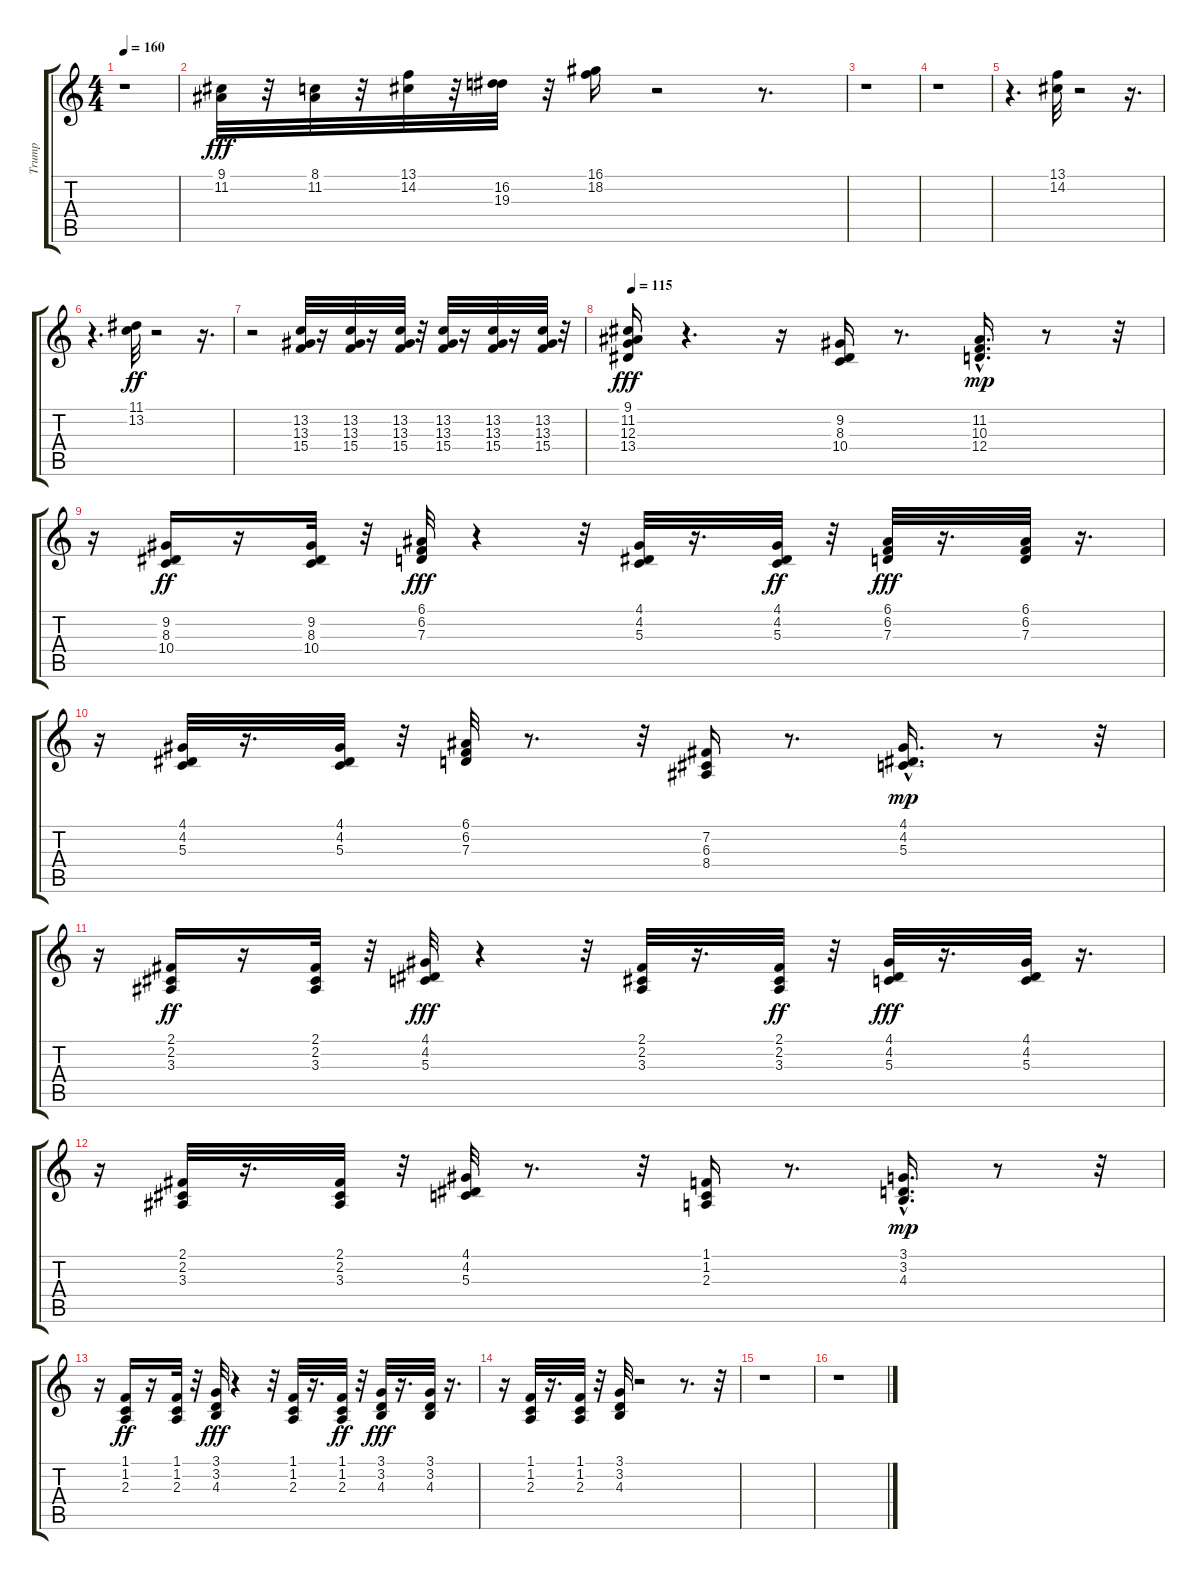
\track ("Trump" "Trump") {instrument trumpet}
\staff {score tabs}
\tuning (E4 B3 G3 D3 A2 E2) {hide}
\ts (4 4)
\tempo 160
\clef g2
\ks c
r.1{dy f} |
(9.1 11.2).32{dy fff} r.32 (8.1 11.2).32 r.32 (13.1 14.2).32 r.32 (16.2 19.3).32 r.32 (16.1 18.2).16 r.2 r.8{d} |
r.1 |
r.1 |
r.4{d} (13.1 14.2).32 r.2 r.16{d} |
r.4{d} (11.1 13.2).32{dy ff} r.2 r.16{d} |
r.2 (13.2 13.3 15.4).32 r.16 (13.2 13.3 15.4).32 r.16 (13.2 13.3 15.4).32 r.32 (13.2 13.3 15.4).32 r.16 (13.2 13.3 15.4).32 r.16 (13.2 13.3 15.4).32 r.32 |
\tempo 115
(9.1 11.2 12.3 13.4).16{dy fff} r.4{d} r.16 (9.2 8.3 10.4).16 r.8{d} (11.2{hac} 10.3{hac} 12.4{hac}).16{d dy mp} r.8 r.32 |
r.16 (9.2 8.3 10.4).16{dy ff} r.16 (9.2 8.3 10.4).32 r.32 (6.1 6.2 7.3).32{dy fff} r.4 r.32 (4.1 4.2 5.3).32 r.16{d} (4.1 4.2 5.3).32{dy ff} r.32 (6.1 6.2 7.3).32{dy fff} r.16{d} (6.1 6.2 7.3).32 r.16{d} |
r.16 (4.1 4.2 5.3).32 r.16{d} (4.1 4.2 5.3).32 r.32 (6.1 6.2 7.3).32 r.8{d} r.32 (7.2 6.3 8.4).16 r.8{d} (4.1{hac} 4.2{hac} 5.3{hac}).16{d dy mp} r.8 r.32 |
r.16 (2.1 2.2 3.3).16{dy ff} r.16 (2.1 2.2 3.3).32 r.32 (4.1 4.2 5.3).32{dy fff} r.4 r.32 (2.1 2.2 3.3).32 r.16{d} (2.1 2.2 3.3).32{dy ff} r.32 (4.1 4.2 5.3).32{dy fff} r.16{d} (4.1 4.2 5.3).32 r.16{d} |
r.16 (2.1 2.2 3.3).32 r.16{d} (2.1 2.2 3.3).32 r.32 (4.1 4.2 5.3).32 r.8{d} r.32 (1.1 1.2 2.3).16 r.8{d} (3.1{hac} 3.2{hac} 4.3{hac}).16{d dy mp} r.8 r.32 |
r.16 (1.1 1.2 2.3).16{dy ff} r.16 (1.1 1.2 2.3).32 r.32 (3.1 3.2 4.3).32{dy fff} r.4 r.32 (1.1 1.2 2.3).32 r.16{d} (1.1 1.2 2.3).32{dy ff} r.32 (3.1 3.2 4.3).32{dy fff} r.16{d} (3.1 3.2 4.3).32 r.16{d} |
r.16 (1.1 1.2 2.3).32 r.16{d} (1.1 1.2 2.3).32 r.32 (3.1 3.2 4.3).32 r.2 r.8{d} r.32 |
r.1 |
r.1
